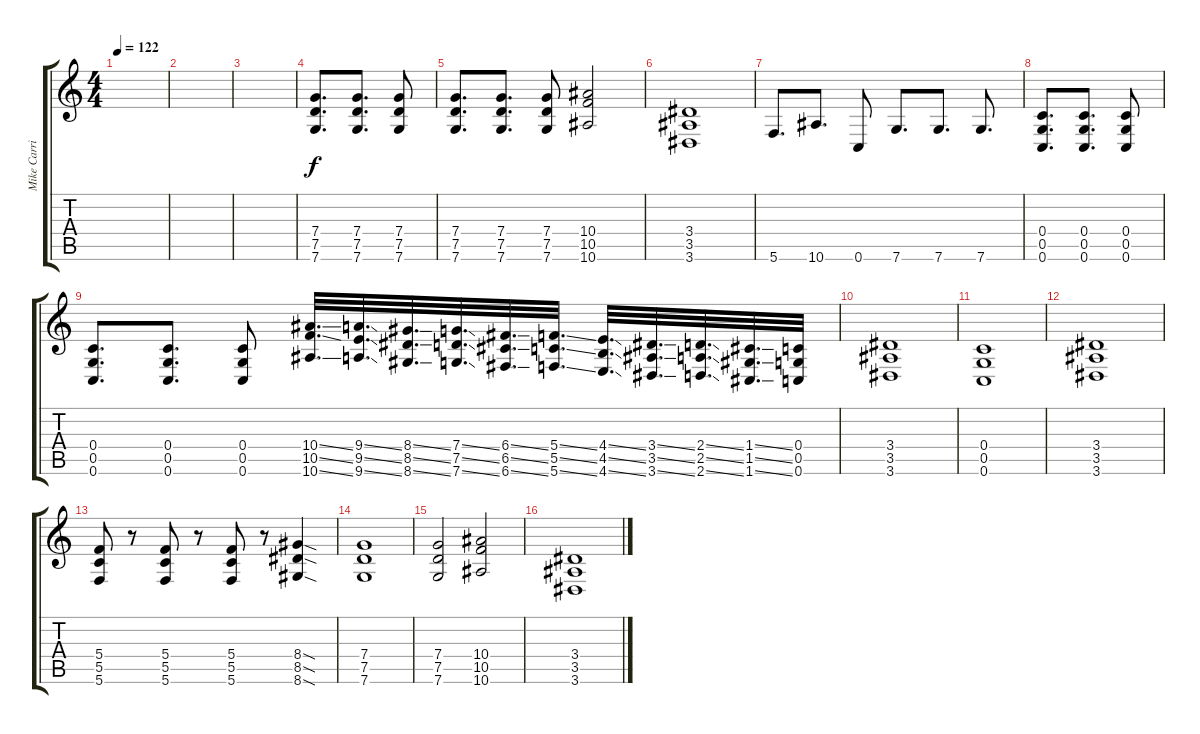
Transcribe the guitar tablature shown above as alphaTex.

\track ("Mike Carrigan" "Mike Carri") {instrument overdrivenguitar}
\staff {score tabs}
\tuning (D4 A3 F3 C3 G2 C2) {hide}
\ts (4 4)
\tempo 122
\clef g2
\ks c
|
|
|
(7.4 7.5 7.6).8{d} (7.4 7.5 7.6).8{d} (7.4 7.5 7.6).8 |
(7.4 7.5 7.6).8{d} (7.4 7.5 7.6).8{d} (7.4 7.5 7.6).8 (10.4 10.5 10.6).2 |
(3.4 3.5 3.6).1 |
5.6.8{d} 10.6.8{d} 0.6.8 7.6.8{d} 7.6.8{d} 7.6.8{d} |
(0.4 0.5 0.6).8{d} (0.4 0.5 0.6).8{d} (0.4 0.5 0.6).8 |
(0.4 0.5 0.6).8{d} (0.4 0.5 0.6).8{d} (0.4 0.5 0.6).8 (10.4{ss} 10.5{ss} 10.6{ss}).32{d} (9.4{ss} 9.5{ss} 9.6{ss}).32{d} (8.4{ss} 8.5{ss} 8.6{ss}).32{d} (7.4{ss} 7.5{ss} 7.6{ss}).32{d} (6.4{ss} 6.5{ss} 6.6{ss}).32{d} (5.4{ss} 5.5{ss} 5.6{ss}).32{d} (4.4{ss} 4.5{ss} 4.6{ss}).32{d} (3.4{ss} 3.5{ss} 3.6{ss}).32{d} (2.4{ss} 2.5{ss} 2.6{ss}).32{d} (1.4{ss} 1.5{ss} 1.6{ss}).32{d} (0.4 0.5 0.6).32 |
(3.4 3.5 3.6).1 |
(0.4 0.5 0.6).1 |
(3.4 3.5 3.6).1 |
(5.4 5.5 5.6).8 r.8 (5.4 5.5 5.6).8 r.8 (5.4 5.5 5.6).8 r.8 (8.4{sod} 8.5{sod} 8.6{sod}).4 |
(7.4 7.5 7.6).1 |
(7.4 7.5 7.6).2 (10.4 10.5 10.6).2 |
(3.4 3.5 3.6).1
